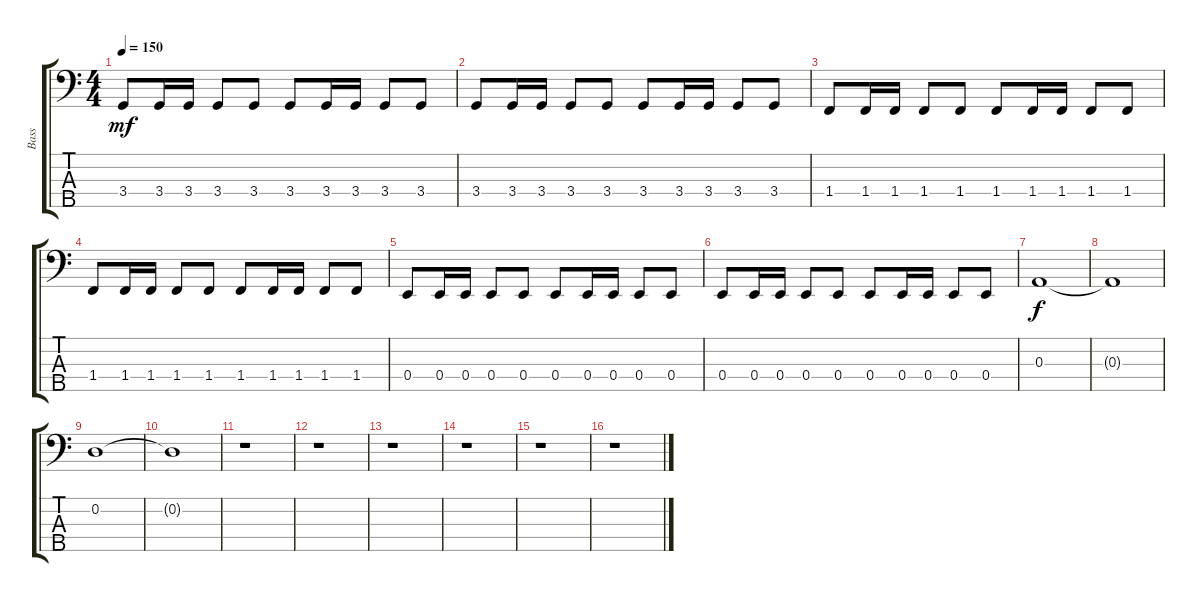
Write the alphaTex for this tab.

\track ("Bass" "Bass") {instrument electricbassfinger}
\staff {score tabs}
\tuning (G2 D2 A1 E1 B0) {hide}
\ts (4 4)
\tempo 150
\clef f4
\ks c
3.4.8{dy mf} 3.4.16 3.4.16 3.4.8 3.4.8 3.4.8 3.4.16 3.4.16 3.4.8 3.4.8 |
3.4.8 3.4.16 3.4.16 3.4.8 3.4.8 3.4.8 3.4.16 3.4.16 3.4.8 3.4.8 |
1.4.8 1.4.16 1.4.16 1.4.8 1.4.8 1.4.8 1.4.16 1.4.16 1.4.8 1.4.8 |
1.4.8 1.4.16 1.4.16 1.4.8 1.4.8 1.4.8 1.4.16 1.4.16 1.4.8 1.4.8 |
0.4.8 0.4.16 0.4.16 0.4.8 0.4.8 0.4.8 0.4.16 0.4.16 0.4.8 0.4.8 |
0.4.8 0.4.16 0.4.16 0.4.8 0.4.8 0.4.8 0.4.16 0.4.16 0.4.8 0.4.8 |
0.3.1{dy f volume 0} |
0.3{t}.1 |
0.2.1 |
0.2{t}.1 |
r.1 |
r.1 |
r.1 |
r.1 |
r.1 |
r.1
